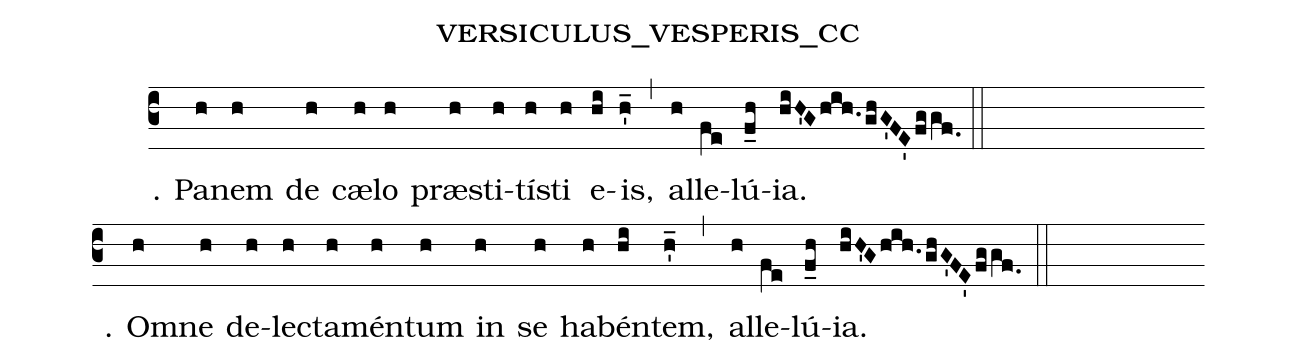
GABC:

name:versiculus_vesperis_cc;
%%
(c3) ℣. Pa(h)nem(h) de(h) cæ(h)lo(h) præ(h)sti(h)tí(h)sti(h) e(hi)is,(h'_) (,) al(h)le(fe)lú(f_h){ia}.(hiH'Ghih.ghG'FE'fggf.0) (::) (Z-)
℟. O(h)mne(h) de(h)le(h)cta(h)mén(h)tum(h) in(h) se(h) ha(h)bén(hi)tem,(h'_) (,) al(h)le(fe)lú(f_h){ia}.(hiH'Ghih.ghG'FE'fggf.0) (::)
